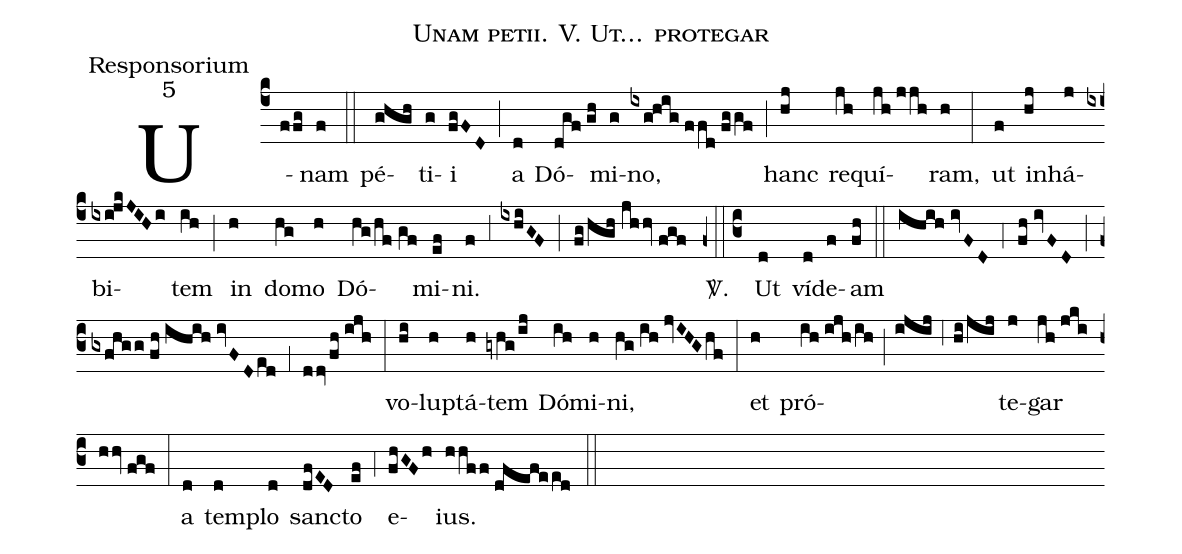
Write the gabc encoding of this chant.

name:Unam petii. V. Ut... protegar;
office-part:Responsorium;
mode:5;
%%
(c4) U(ffg)nam(f) (::)
pé(ghgh)ti(g)i(fgFD) (;) a(d) Dó(dgf//gh)mi(g)no,(ixg!hig//ffd//fggf) (;) hanc(hj) re(jh)quí(jh//jjh)ram,(h) (:)
ut(f) in(hj)há(j)bi(ixi!jkJIHi)tem(ih) (;) in(h) do(hg)mo(h) Dó(hg/hf//gf)mi(ef)ni.(f) (,3) (ixhiGF) (;) (fg/hgh//jhhv//fgf)
<sp>V/</sp>.(z0::c3) Ut(d) ví(d)de(f)am(fh) (::)
(ihih//ivFD) (,4) (fh//ivFD) (;) (gxfhgg//fh//ihih//ivFD/ed) (,1) (ddv/fh//ijh) (:)
vo(hi)lup(h)tá(h)tem(gyhg/ij) Dó(ih)mi(h)ni,(hg//ih//jvIHG/hf) (:)
et(h) pró(ih//ijh/ih;ijij,6hi/jij)te(j)gar(jh//jki//hhv//fgf) (:)
a(d) tem(d)plo(d) san(dfED)cto(ef) (,4) e(fhGFh)ius.(hhff//dfefeed) (::)
